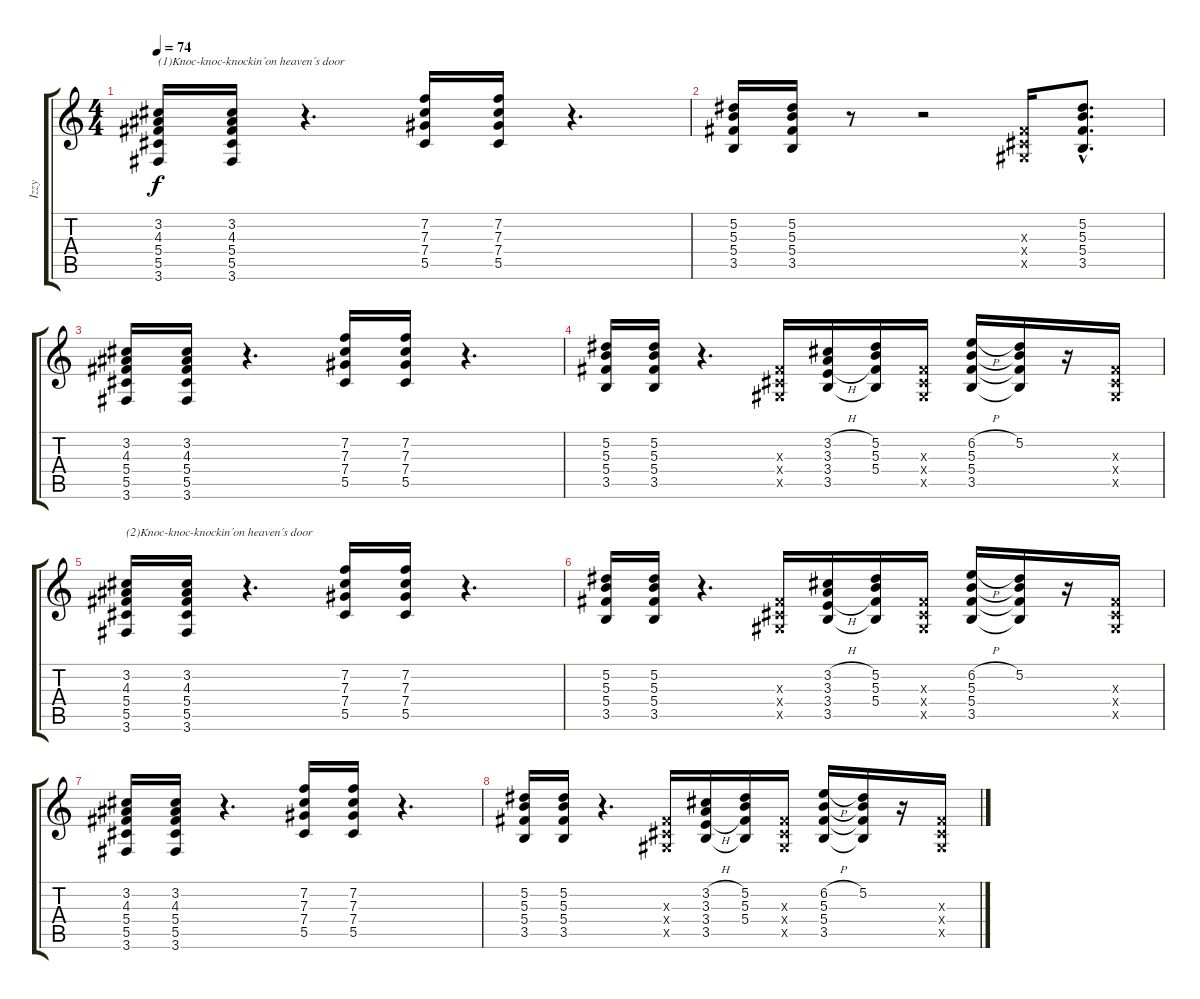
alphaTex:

\track ("Izzy" "Izzy") {instrument electricguitarjazz}
\staff {score tabs}
\tuning (Eb4 Bb3 Gb3 Db3 Ab2 Eb2) {hide}
\ts (4 4)
\tempo 74
\clef g2
\ks c
(3.2 4.3 5.4 5.5 3.6).16{txt "(1)Knoc-knoc-knockin´on heaven´s door" dy f} (3.2 4.3 5.4 5.5 3.6).16 r.4{d} (7.2 7.3 7.4 5.5).16 (7.2 7.3 7.4 5.5).16 r.4{d} |
(5.2 5.3 5.4 3.5).16 (5.2 5.3 5.4 3.5).16 r.8 r.2 (0.3{x} 0.4{x} 0.5{x}).16 (5.2{hac} 5.3{hac} 5.4{hac} 3.5{hac}).8{d} |
(3.2 4.3 5.4 5.5 3.6).16 (3.2 4.3 5.4 5.5 3.6).16 r.4{d} (7.2 7.3 7.4 5.5).16 (7.2 7.3 7.4 5.5).16 r.4{d} |
(5.2 5.3 5.4 3.5).16 (5.2 5.3 5.4 3.5).16 r.4{d} (0.3{x} 0.4{x} 0.5{x}).16 (3.2{h} 3.3{h} 3.4{h} 3.5).16 (5.2 5.3 5.4 3.5{t}).16 (0.3{x} 0.4{x} 0.5{x}).16 (6.2{h} 5.3 5.4 3.5).16 (5.2 5.3{t} 5.4{t} 3.5{t}).16 r.16 (0.3{x} 0.4{x} 0.5{x}).16 |
(3.2 4.3 5.4 5.5 3.6).16{txt "(2)Knoc-knoc-knockin´on heaven´s door"} (3.2 4.3 5.4 5.5 3.6).16 r.4{d} (7.2 7.3 7.4 5.5).16 (7.2 7.3 7.4 5.5).16 r.4{d} |
(5.2 5.3 5.4 3.5).16 (5.2 5.3 5.4 3.5).16 r.4{d} (0.3{x} 0.4{x} 0.5{x}).16 (3.2{h} 3.3{h} 3.4{h} 3.5).16 (5.2 5.3 5.4 3.5{t}).16 (0.3{x} 0.4{x} 0.5{x}).16 (6.2{h} 5.3 5.4 3.5).16 (5.2 5.3{t} 5.4{t} 3.5{t}).16 r.16 (0.3{x} 0.4{x} 0.5{x}).16 |
(3.2 4.3 5.4 5.5 3.6).16 (3.2 4.3 5.4 5.5 3.6).16 r.4{d} (7.2 7.3 7.4 5.5).16 (7.2 7.3 7.4 5.5).16 r.4{d} |
(5.2 5.3 5.4 3.5).16 (5.2 5.3 5.4 3.5).16 r.4{d} (0.3{x} 0.4{x} 0.5{x}).16 (3.2{h} 3.3{h} 3.4{h} 3.5).16 (5.2 5.3 5.4 3.5{t}).16 (0.3{x} 0.4{x} 0.5{x}).16 (6.2{h} 5.3 5.4 3.5).16 (5.2 5.3{t} 5.4{t} 3.5{t}).16 r.16 (0.3{x} 0.4{x} 0.5{x}).16
